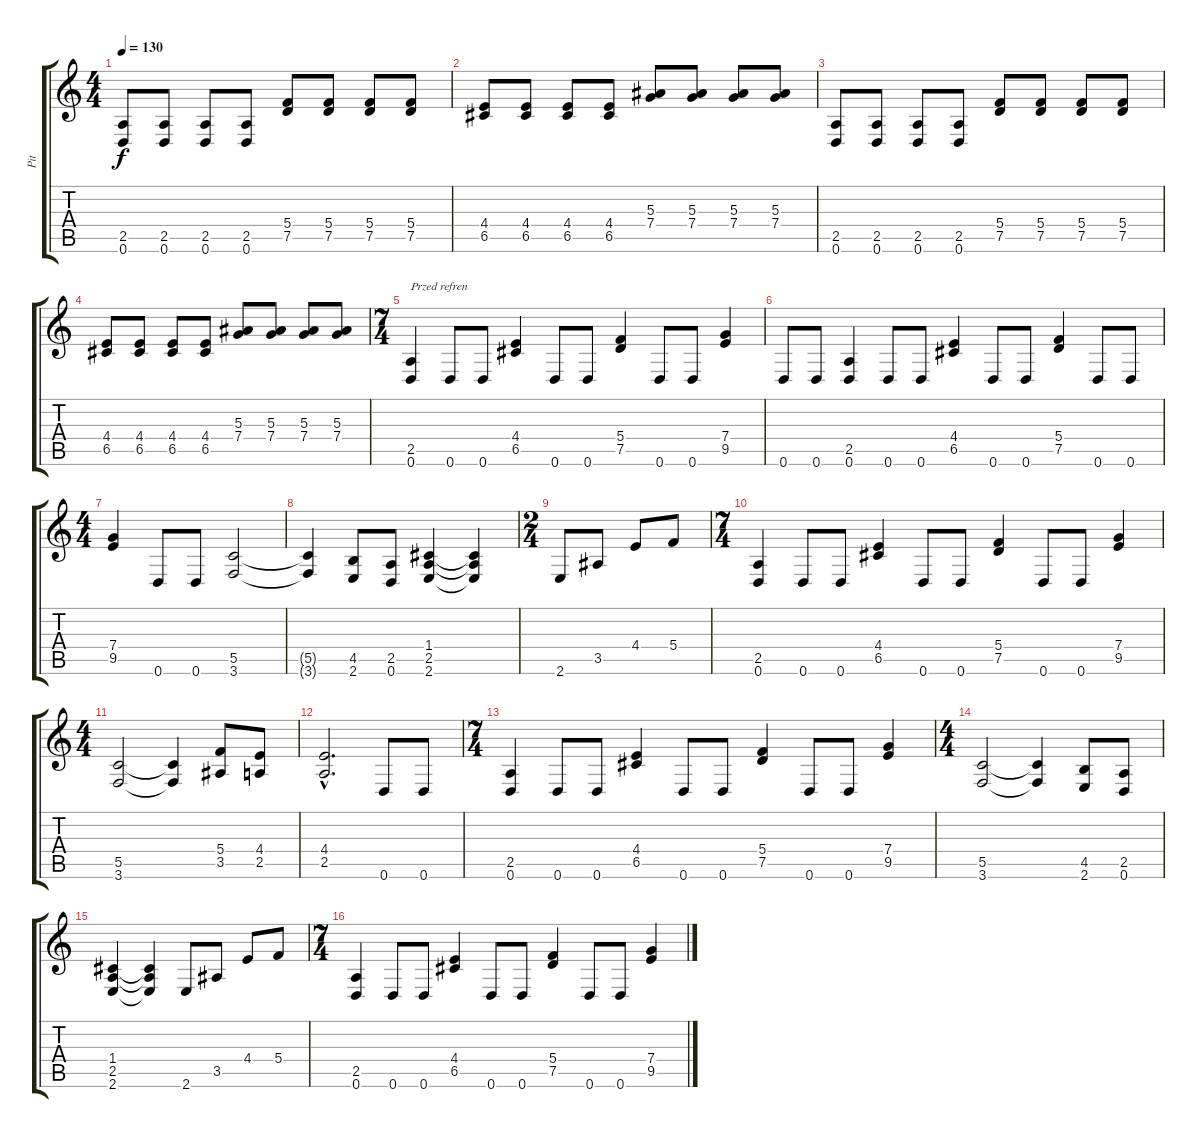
\track ("Pit" "Pit") {instrument distortionguitar}
\staff {score tabs}
\tuning (D4 A3 F3 C3 G2 D2) {hide}
\ts (4 4)
\tempo 130
\clef g2
\ks c
(2.5 0.6).8{dy f} (2.5 0.6).8 (2.5 0.6).8 (2.5 0.6).8 (5.4 7.5).8 (5.4 7.5).8 (5.4 7.5).8 (5.4 7.5).8 |
(4.4 6.5).8 (4.4 6.5).8 (4.4 6.5).8 (4.4 6.5).8 (5.3 7.4).8 (5.3 7.4).8 (5.3 7.4).8 (5.3 7.4).8 |
(2.5 0.6).8 (2.5 0.6).8 (2.5 0.6).8 (2.5 0.6).8 (5.4 7.5).8 (5.4 7.5).8 (5.4 7.5).8 (5.4 7.5).8 |
(4.4 6.5).8 (4.4 6.5).8 (4.4 6.5).8 (4.4 6.5).8 (5.3 7.4).8 (5.3 7.4).8 (5.3 7.4).8 (5.3 7.4).8 |
\ts (7 4)
(2.5 0.6).4{txt "Przed refren"} 0.6.8 0.6.8 (4.4 6.5).4 0.6.8 0.6.8 (5.4 7.5).4 0.6.8 0.6.8 (7.4 9.5).4 |
0.6.8 0.6.8 (2.5 0.6).4 0.6.8 0.6.8 (4.4 6.5).4 0.6.8 0.6.8 (5.4 7.5).4 0.6.8 0.6.8 |
\ts (4 4)
(7.4 9.5).4 0.6.8 0.6.8 (5.5 3.6).2 |
(5.5{t} 3.6{t}).4 (4.5 2.6).8 (2.5 0.6).8 (1.4 2.5 2.6).4 (1.4{t} 2.5{t} 2.6{t}).4 |
\ts (2 4)
2.6.8 3.5.8 4.4.8 5.4.8 |
\ts (7 4)
(2.5 0.6).4{txt " "} 0.6.8 0.6.8 (4.4 6.5).4 0.6.8 0.6.8 (5.4 7.5).4 0.6.8 0.6.8 (7.4 9.5).4 |
\ts (4 4)
(5.5 3.6).2 (5.5{t} 3.6{t}).4 (5.4 3.5).8 (4.4 2.5).8 |
(4.4{hac} 2.5{hac}).2{d} 0.6.8 0.6.8 |
\ts (7 4)
(2.5 0.6).4{txt " "} 0.6.8 0.6.8 (4.4 6.5).4 0.6.8 0.6.8 (5.4 7.5).4 0.6.8 0.6.8 (7.4 9.5).4 |
\ts (4 4)
(5.5 3.6).2 (5.5{t} 3.6{t}).4 (4.5 2.6).8 (2.5 0.6).8 |
(1.4 2.5 2.6).4 (1.4{t} 2.5{t} 2.6{t}).4 2.6.8 3.5.8 4.4.8 5.4.8 |
\ts (7 4)
(2.5 0.6).4{txt " "} 0.6.8 0.6.8 (4.4 6.5).4 0.6.8 0.6.8 (5.4 7.5).4 0.6.8 0.6.8 (7.4 9.5).4
